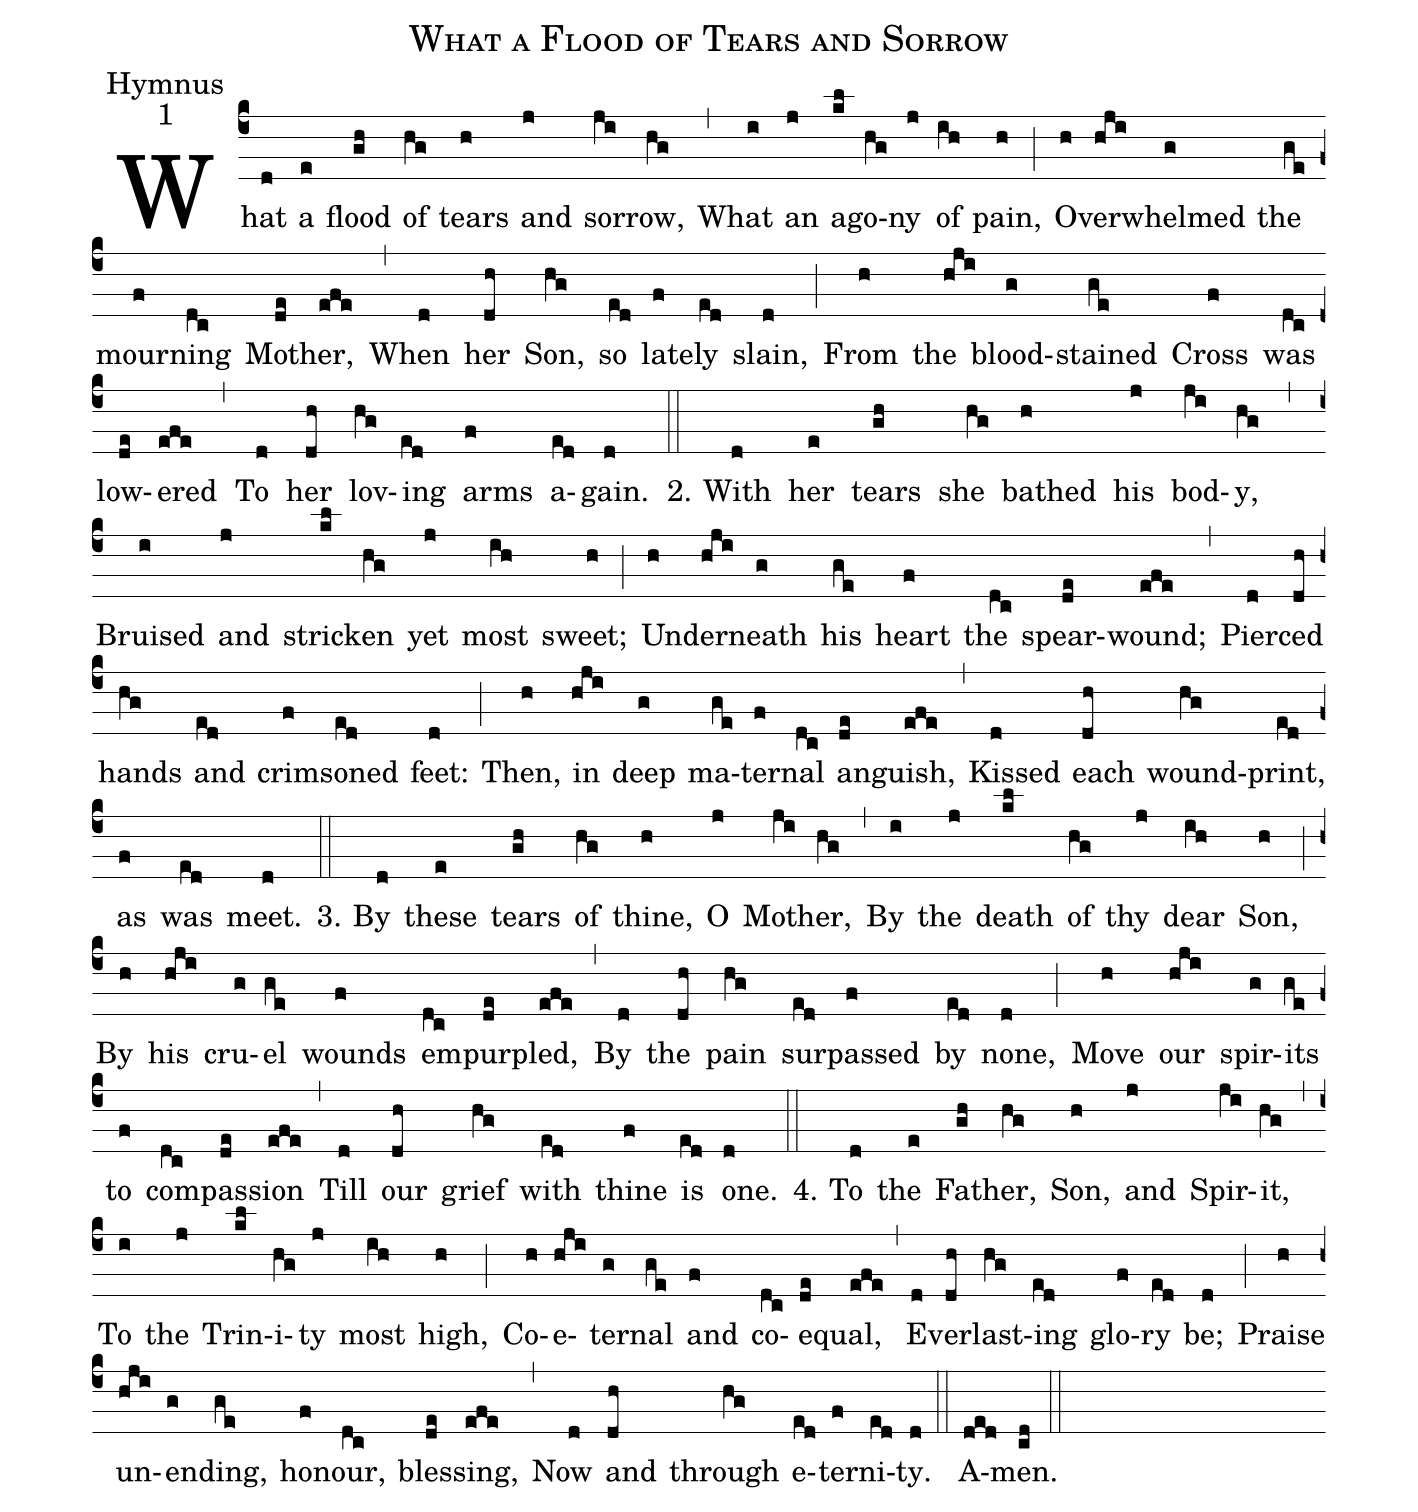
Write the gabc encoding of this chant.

name: What a Flood of Tears and Sorrow;
office-part: Hymnus;
mode: 1;
%%
(c4)What(d) a(e) flood(gh) of(hg) tears(h) and(j) sor(ji)row,(hg) (,)

What(i) an(j) ag(kl)o(hg)ny(j) of(ih) pain,(h) (;)

O(h)ver(hji)whelmed(g) the(ge) mourn(f)ing(dc) Moth(de)er,(efe) (,)

When(d) her(dh) Son,(hg) so(ed) late(f)ly(ed) slain,(d) (;)

From(h) the(hji) blood-(g)stained(ge) Cross(f) was(dc) low(de)ered(efe) (,)

To(d) her(dh) lov(hg)ing(ed) arms(f) a(ed)gain.(d) (::)

2. With(d) her(e) tears(gh) she(hg) bathed(h) his(j) bod(ji)y,(hg) (,)

Bruised(i) and(j) strick(kl)en(hg) yet(j) most(ih) sweet;(h) (;)

Un(h)der(hji)neath(g) his(ge) heart(f) the(dc) spear-(de)wound;(efe) (,)

Pierc(d)ed(dh) hands(hg) and(ed) crim(f)soned(ed) feet:(d) (;)

Then,(h) in(hji) deep(g) ma(ge)ter(f)nal(dc) an(de)guish,(efe) (,)

Kissed(d) each(dh) wound-(hg)print,(ed) as(f) was(ed) meet.(d) (::)

3. By(d) these(e) tears(gh) of(hg) thine,(h) O(j) Moth(ji)er,(hg) (,)

By(i) the(j) death(kl) of(hg) thy(j) dear(ih) Son,(h) (;)

By(h) his(hji) cru(g)el(ge) wounds(f) em(dc)pur(de)pled,(efe) (,)

By(d) the(dh) pain(hg) sur(ed)passed(f) by(ed) none,(d) (;)

Move(h) our(hji) spir(g)its(ge) to(f) com(dc)pas(de)sion(efe) (,)

Till(d) our(dh) grief(hg) with(ed) thine(f) is(ed) one.(d) (::)

4. To(d) the(e) Fa(gh)ther,(hg) Son,(h) and(j) Spir(ji)it,(hg) (,)

To(i) the(j) Trin(kl)i(hg)ty(j) most(ih) high,(h) (;)

Co-(h)e(hji)ter(g)nal(ge) and(f) co-(dc)e(de)qual,(efe) (,)

Ev(d)er(dh)last(hg)ing(ed) glo(f)ry(ed) be;(d) (;)

Praise(h) un(hji)end(g)ing,(ge) hon(f)our,(dc) bless(de)ing,(efe) (,)

Now(d) and(dh) through(hg) e(ed)ter(f)ni(ed)ty.(d) (::)

A(ded)men.(cd) (::)
